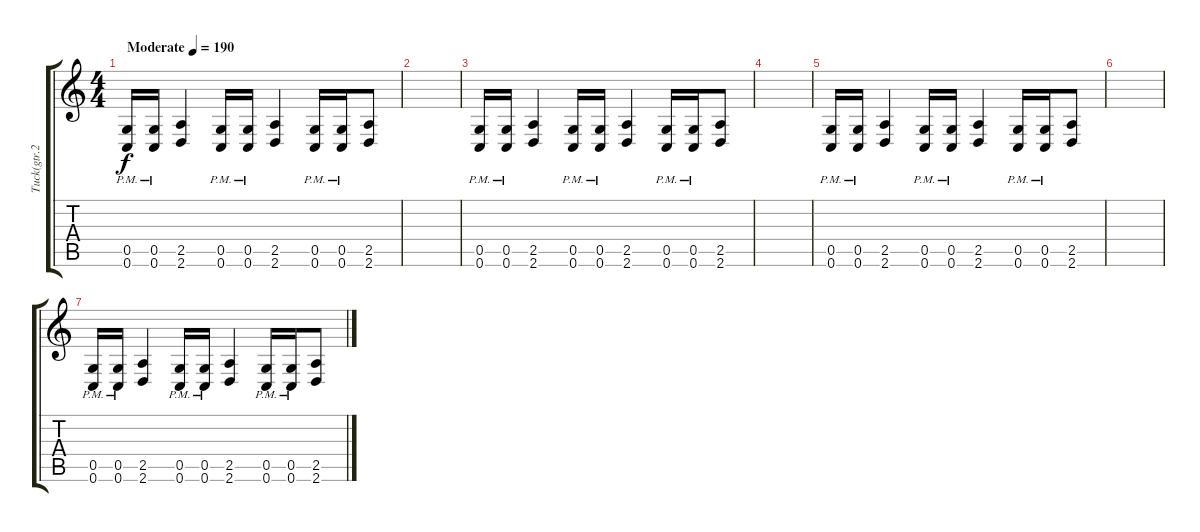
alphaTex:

\track ("Tuck(gtr.2)" "Tuck(gtr.2") {instrument distortionguitar}
\staff {score tabs}
\tuning (D4 A3 F3 C3 G2 C2) {hide}
\ts (4 4)
\tempo (190 "Moderate")
\clef g2
\ks c
(0.5{pm} 0.6{pm}).16{dy f instrument distortionguitar} (0.5{pm} 0.6{pm}).16 (2.5 2.6).4 (0.5{pm} 0.6{pm}).16 (0.5{pm} 0.6{pm}).16 (2.5 2.6).4 (0.5 0.6{pm}).16 (0.5 0.6{pm}).16 (2.5 2.6).8 |
|
(0.5{pm} 0.6{pm}).16 (0.5{pm} 0.6{pm}).16 (2.5 2.6).4 (0.5{pm} 0.6{pm}).16 (0.5{pm} 0.6{pm}).16 (2.5 2.6).4 (0.5 0.6{pm}).16 (0.5 0.6{pm}).16 (2.5 2.6).8 |
|
(0.5{pm} 0.6{pm}).16 (0.5{pm} 0.6{pm}).16 (2.5 2.6).4 (0.5{pm} 0.6{pm}).16 (0.5{pm} 0.6{pm}).16 (2.5 2.6).4 (0.5 0.6{pm}).16 (0.5 0.6{pm}).16 (2.5 2.6).8 |
|
(0.5{pm} 0.6{pm}).16 (0.5{pm} 0.6{pm}).16 (2.5 2.6).4 (0.5{pm} 0.6{pm}).16 (0.5{pm} 0.6{pm}).16 (2.5 2.6).4 (0.5 0.6{pm}).16 (0.5 0.6{pm}).16 (2.5 2.6).8
